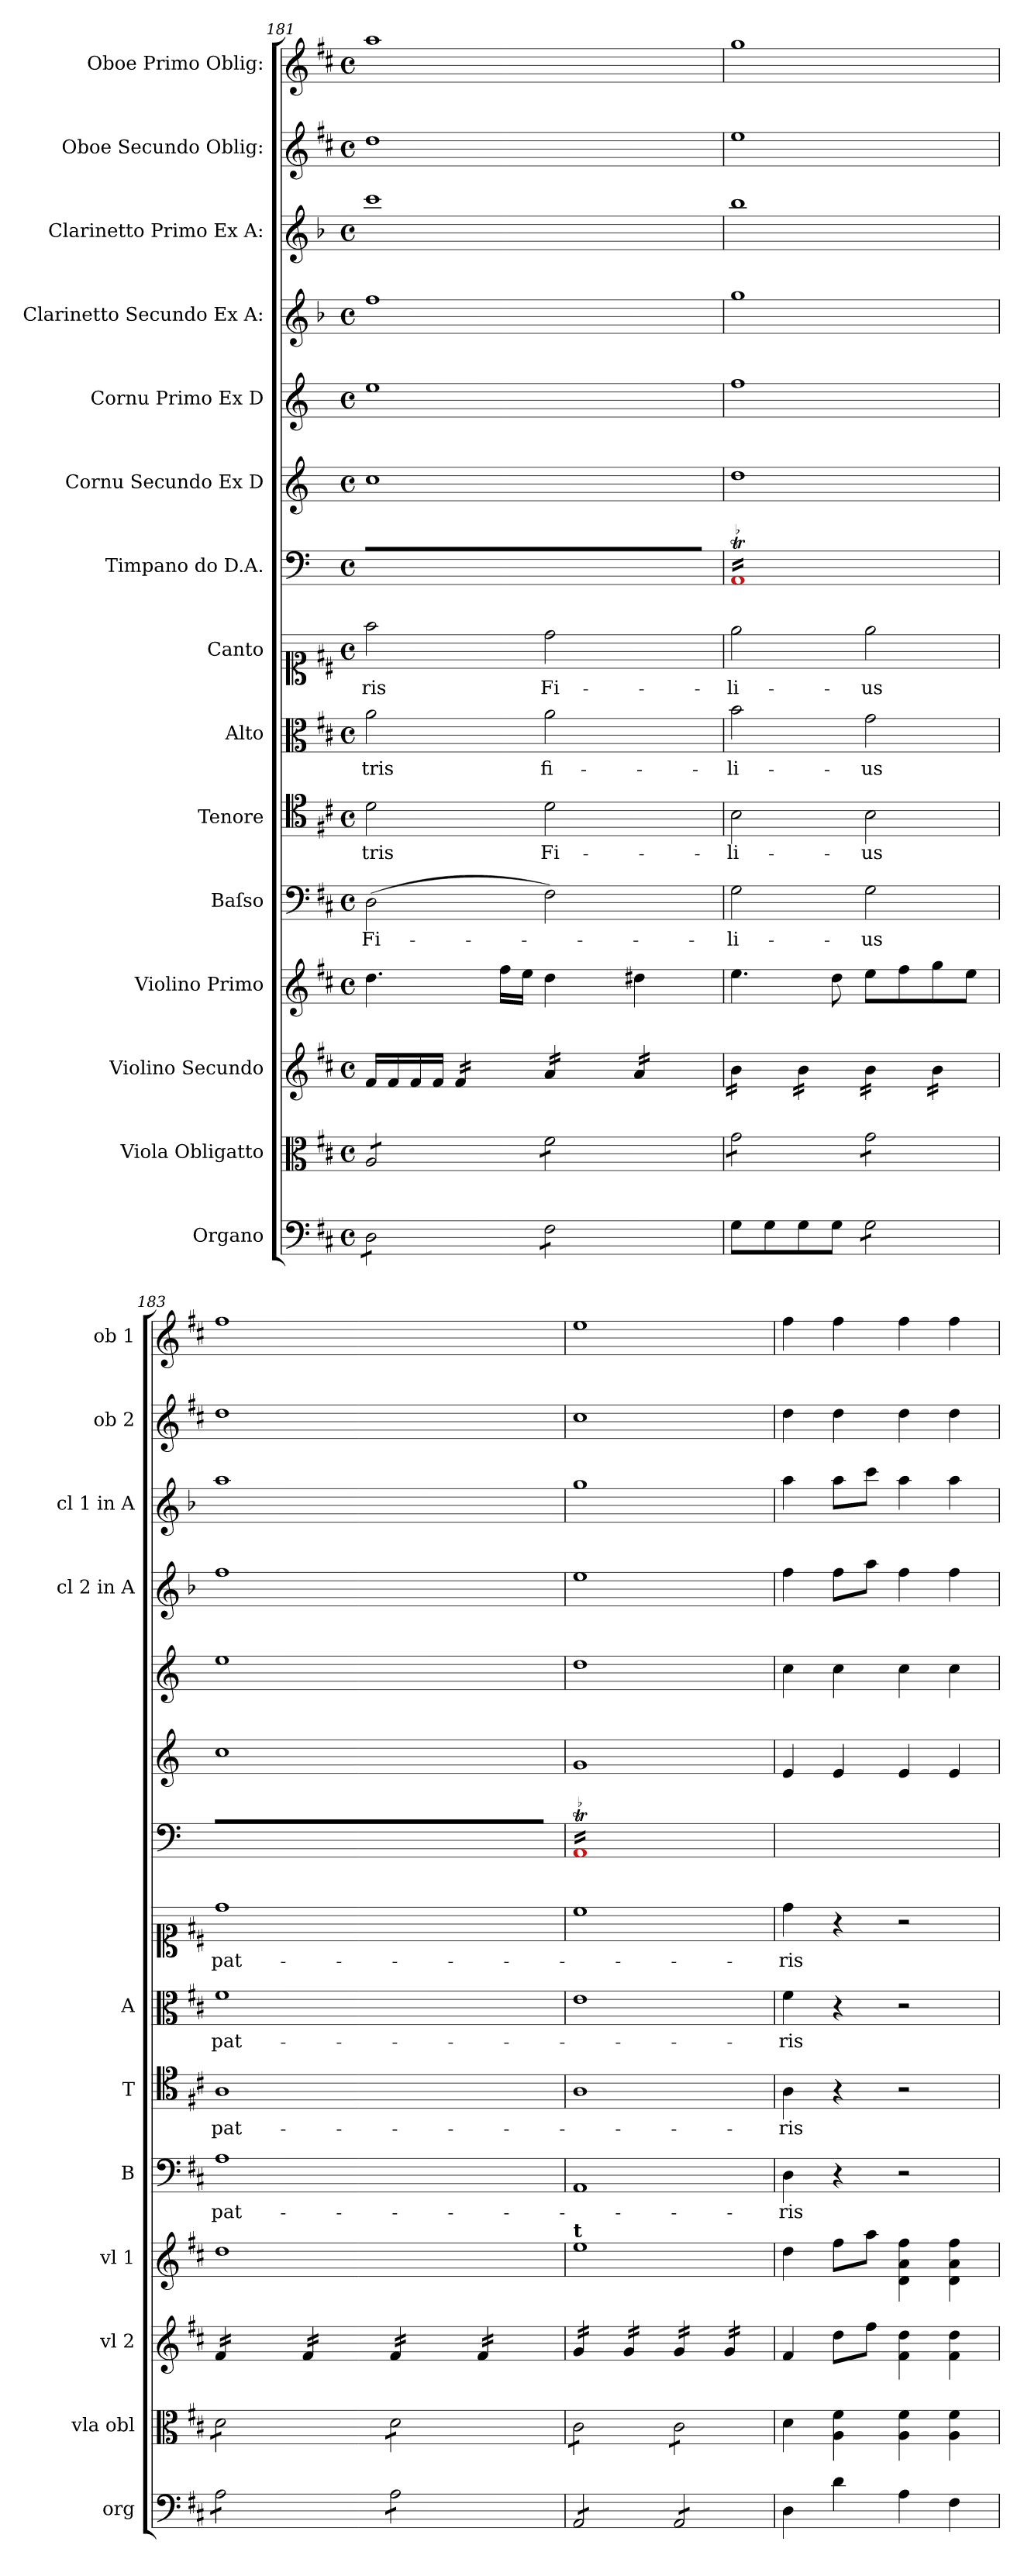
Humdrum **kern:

**kern	**kern	**kern	**kern	**kern	**text	**kern	**text	**kern	**text	**kern	**text	**kern	**kern	**kern	**kern	**kern	**kern	**kern
*part15	*part14	*part13	*part12	*part11	*part11	*part10	*part10	*part9	*part9	*part8	*part8	*part7	*part6	*part5	*part4	*part3	*part2	*part1
*staff15	*staff14	*staff13	*staff12	*staff11	*staff11	*staff10	*staff10	*staff9	*staff9	*staff8	*staff8	*staff7	*staff6	*staff5	*staff4	*staff3	*staff2	*staff1
*I"Organo	*I"Viola Obligatto	*I"Violino Secundo	*I"Violino Primo	*I"Baſso	*	*I"Tenore	*	*I"Alto	*	*I"Canto	*	*I"Timpano do D.A.	*I"Cornu Secundo Ex D	*I"Cornu Primo Ex D	*I"Clarinetto Secundo Ex A:	*I"Clarinetto Primo Ex A:	*I"Oboe Secundo Oblig:	*I"Oboe Primo Oblig:
*I'org	*I'vla obl	*I'vl 2	*I'vl 1	*I'B	*	*I'T	*	*I'A	*	*	*	*	*	*	*I'cl 2 in A	*I'cl 1 in A	*I'ob 2	*I'ob 1
*clefF4	*clefC3	*clefG2	*clefG2	*clefF4	*	*clefC4	*	*clefC3	*	*clefC1	*	*clefF4	*clefG2	*clefG2	*clefG2	*clefG2	*clefG2	*clefG2
*	*	*	*	*	*	*	*	*	*	*	*	*	*ITrd6c10	*ITrd6c10	*ITrd2c3	*ITrd2c3	*	*
*k[f#c#]	*k[f#c#]	*k[f#c#]	*k[f#c#]	*k[f#c#]	*	*k[f#c#]	*	*k[f#c#]	*	*k[f#c#]	*	*k[]	*k[f#c#]	*k[f#c#]	*k[f#c#]	*k[f#c#]	*k[f#c#]	*k[f#c#]
*D:	*D:	*D:	*D:	*D:	*	*D:	*	*D:	*	*D:	*	*	*D:	*D:	*D:	*D:	*D:	*D:
*M4/4	*M4/4	*M4/4	*M4/4	*M4/4	*	*M4/4	*	*M4/4	*	*M4/4	*	*M4/4	*M4/4	*M4/4	*M4/4	*M4/4	*M4/4	*M4/4
*met(c)	*met(c)	*met(c)	*met(c)	*met(c)	*	*met(c)	*	*met(c)	*	*met(c)	*	*met(c)	*met(c)	*met(c)	*met(c)	*met(c)	*met(c)	*met(c)
=181	=181	=181	=181	=181	=181	=181	=181	=181	=181	=181	=181	=181	=181	=181	=181	=181	=181	=181
*tremolo	*	*	*	*	*	*	*	*	*	*	*	*	*	*	*	*	*	*
*	*tremolo	*	*	*	*	*	*	*	*	*	*	*	*	*	*	*	*	*
*	*	*	*	*	*	*	*	*	*	*	*	*tremolo	*	*	*	*	*	*
8D\L	8A/L	16f#/LL	4.dd\	(2D\	Fi-	2d\	-tris	2a\	-tris	2ff#\	-ris	16Rt\LL	1d	1f#	1dd	1aa	1dd	1aa
.	.	16f#/	.	.	.	.	.	.	.	.	.	16Rt\	.	.	.	.	.	.
8D\	8A/	16f#/	.	.	.	.	.	.	.	.	.	16Rt\	.	.	.	.	.	.
.	.	16f#/JJ	.	.	.	.	.	.	.	.	.	16Rt\	.	.	.	.	.	.
*	*	*tremolo	*	*	*	*	*	*	*	*	*	*	*	*	*	*	*	*
8D\	8A/	16f#/LL	.	.	.	.	.	.	.	.	.	16Rt\	.	.	.	.	.	.
.	.	16f#/	.	.	.	.	.	.	.	.	.	16Rt\	.	.	.	.	.	.
8D\J	8A/J	16f#/	16ff#\LL	.	.	.	.	.	.	.	.	16Rt\	.	.	.	.	.	.
.	.	16f#/JJ	16ee\JJ	.	.	.	.	.	.	.	.	16Rt\	.	.	.	.	.	.
8F#\L	8f#\L	16a/LL	4dd\	2F#\)	.	2d\	Fi-	2a\	fi-	2dd\	Fi-	16Rt\	.	.	.	.	.	.
.	.	16a/	.	.	.	.	.	.	.	.	.	16Rt\	.	.	.	.	.	.
8F#\	8f#\	16a/	.	.	.	.	.	.	.	.	.	16Rt\	.	.	.	.	.	.
.	.	16a/JJ	.	.	.	.	.	.	.	.	.	16Rt\	.	.	.	.	.	.
8F#\	8f#\	16a/LL	4dd#X\	.	.	.	.	.	.	.	.	16Rt\	.	.	.	.	.	.
.	.	16a/	.	.	.	.	.	.	.	.	.	16Rt\	.	.	.	.	.	.
8F#\J	8f#\J	16a/	.	.	.	.	.	.	.	.	.	16Rt\	.	.	.	.	.	.
*Xtremolo	*	*	*	*	*	*	*	*	*	*	*	*	*	*	*	*	*	*
.	.	16a/JJ	.	.	.	.	.	.	.	.	.	16Rt\JJ	.	.	.	.	.	.
=182	=182	=182	=182	=182	=182	=182	=182	=182	=182	=182	=182	=182	=182	=182	=182	=182	=182	=182
8G\L	8g\L	16b\LL	4.ee\	2G\	-li-	2B\	-li-	2b\	-li-	2ee\	-li-	16Rft/LL	1e	1g	1ee	1gg	1ee	1gg
.	.	16b\	.	.	.	.	.	.	.	.	.	16Rft/	.	.	.	.	.	.
8G\	8g\	16b\	.	.	.	.	.	.	.	.	.	16Rft/	.	.	.	.	.	.
.	.	16b\JJ	.	.	.	.	.	.	.	.	.	16Rft/	.	.	.	.	.	.
8G\	8g\	16b\LL	.	.	.	.	.	.	.	.	.	16Rft/	.	.	.	.	.	.
.	.	16b\	.	.	.	.	.	.	.	.	.	16Rft/	.	.	.	.	.	.
8G\J	8g\J	16b\	8dd\	.	.	.	.	.	.	.	.	16Rft/	.	.	.	.	.	.
.	.	16b\JJ	.	.	.	.	.	.	.	.	.	16Rft/	.	.	.	.	.	.
*tremolo	*	*	*	*	*	*	*	*	*	*	*	*	*	*	*	*	*	*
8G\L	8g\L	16b\LL	8ee\L	2G\	-us	2B\	-us	2g\	-us	2ee\	-us	16Rft/	.	.	.	.	.	.
.	.	16b\	.	.	.	.	.	.	.	.	.	16Rft/	.	.	.	.	.	.
8G\	8g\	16b\	8ff#\	.	.	.	.	.	.	.	.	16Rft/	.	.	.	.	.	.
.	.	16b\JJ	.	.	.	.	.	.	.	.	.	16Rft/	.	.	.	.	.	.
8G\	8g\	16b\LL	8gg\	.	.	.	.	.	.	.	.	16Rft/	.	.	.	.	.	.
.	.	16b\	.	.	.	.	.	.	.	.	.	16Rft/	.	.	.	.	.	.
8G\J	8g\J	16b\	8ee\J	.	.	.	.	.	.	.	.	16Rft/	.	.	.	.	.	.
.	.	16b\JJ	.	.	.	.	.	.	.	.	.	16Rft/JJ	.	.	.	.	.	.
=183	=183	=183	=183	=183	=183	=183	=183	=183	=183	=183	=183	=183	=183	=183	=183	=183	=183	=183
8A\L	8d\L	16f#/LL	1dd	1A	pat-	1A	pat-	1f#	pat-	1dd	pat-	16Rt\LL	1d	1f#	1dd	1ff#	1dd	1ff#
.	.	16f#/	.	.	.	.	.	.	.	.	.	16Rt\	.	.	.	.	.	.
8A\	8d\	16f#/	.	.	.	.	.	.	.	.	.	16Rt\	.	.	.	.	.	.
.	.	16f#/JJ	.	.	.	.	.	.	.	.	.	16Rt\	.	.	.	.	.	.
8A\	8d\	16f#/LL	.	.	.	.	.	.	.	.	.	16Rt\	.	.	.	.	.	.
.	.	16f#/	.	.	.	.	.	.	.	.	.	16Rt\	.	.	.	.	.	.
8A\J	8d\J	16f#/	.	.	.	.	.	.	.	.	.	16Rt\	.	.	.	.	.	.
.	.	16f#/JJ	.	.	.	.	.	.	.	.	.	16Rt\	.	.	.	.	.	.
8A\L	8d\L	16f#/LL	.	.	.	.	.	.	.	.	.	16Rt\	.	.	.	.	.	.
.	.	16f#/	.	.	.	.	.	.	.	.	.	16Rt\	.	.	.	.	.	.
8A\	8d\	16f#/	.	.	.	.	.	.	.	.	.	16Rt\	.	.	.	.	.	.
.	.	16f#/JJ	.	.	.	.	.	.	.	.	.	16Rt\	.	.	.	.	.	.
8A\	8d\	16f#/LL	.	.	.	.	.	.	.	.	.	16Rt\	.	.	.	.	.	.
.	.	16f#/	.	.	.	.	.	.	.	.	.	16Rt\	.	.	.	.	.	.
8A\J	8d\J	16f#/	.	.	.	.	.	.	.	.	.	16Rt\	.	.	.	.	.	.
.	.	16f#/JJ	.	.	.	.	.	.	.	.	.	16Rt\JJ	.	.	.	.	.	.
=184	=184	=184	=184	=184	=184	=184	=184	=184	=184	=184	=184	=184	=184	=184	=184	=184	=184	=184
!	!	!	!LO:TX:a:B:t=t	!	!	!	!	!	!	!	!	!	!	!	!	!	!	!
8AA/L	8c#\L	16g/LL	1ee	1AA	.	1A	.	1e	.	1cc#	.	16Rft/LL	1A	1e	1cc#	1ee	1cc#	1ee
.	.	16g/	.	.	.	.	.	.	.	.	.	16Rft/	.	.	.	.	.	.
8AA/	8c#\	16g/	.	.	.	.	.	.	.	.	.	16Rft/	.	.	.	.	.	.
.	.	16g/JJ	.	.	.	.	.	.	.	.	.	16Rft/	.	.	.	.	.	.
8AA/	8c#\	16g/LL	.	.	.	.	.	.	.	.	.	16Rft/	.	.	.	.	.	.
.	.	16g/	.	.	.	.	.	.	.	.	.	16Rft/	.	.	.	.	.	.
8AA/J	8c#\J	16g/	.	.	.	.	.	.	.	.	.	16Rft/	.	.	.	.	.	.
.	.	16g/JJ	.	.	.	.	.	.	.	.	.	16Rft/	.	.	.	.	.	.
8AA/L	8c#\L	16g/LL	.	.	.	.	.	.	.	.	.	16Rft/	.	.	.	.	.	.
.	.	16g/	.	.	.	.	.	.	.	.	.	16Rft/	.	.	.	.	.	.
8AA/	8c#\	16g/	.	.	.	.	.	.	.	.	.	16Rft/	.	.	.	.	.	.
.	.	16g/JJ	.	.	.	.	.	.	.	.	.	16Rft/	.	.	.	.	.	.
8AA/	8c#\	16g/LL	.	.	.	.	.	.	.	.	.	16Rft/	.	.	.	.	.	.
.	.	16g/	.	.	.	.	.	.	.	.	.	16Rft/	.	.	.	.	.	.
8AA/J	8c#\J	16g/	.	.	.	.	.	.	.	.	.	16Rft/	.	.	.	.	.	.
*	*Xtremolo	*	*	*	*	*	*	*	*	*	*	*	*	*	*	*	*	*
*Xtremolo	*	*	*	*	*	*	*	*	*	*	*	*	*	*	*	*	*	*
.	.	16g/JJ	.	.	.	.	.	.	.	.	.	16Rft/JJ	.	.	.	.	.	.
*	*	*	*	*	*	*	*	*	*	*	*	*Xtremolo	*	*	*	*	*	*
*	*	*Xtremolo	*	*	*	*	*	*	*	*	*	*	*	*	*	*	*	*
=185	=185	=185	=185	=185	=185	=185	=185	=185	=185	=185	=185	=185	=185	=185	=185	=185	=185	=185
4D\	4d\	4f#/	4dd\	4D\	-ris	4A\	-ris	4f#\	-ris	4dd\	-ris	4R\	4F#/	4d\	4dd\	4ff#\	4dd\	4ff#\
4d\	4A\ 4f#\	8dd\L	8ff#\L	4r	.	4r	.	4r	.	4r	.	4R\	4F#/	4d\	8dd\L	8ff#\L	4dd\	4ff#\
.	.	8ff#\J	8aa\J	.	.	.	.	.	.	.	.	.	.	.	8ff#\J	8aa\J	.	.
4A\	4A\ 4f#\	4f#\ 4dd\	4d\ 4a\ 4ff#\	2r	.	2r	.	2r	.	2r	.	4R\	4F#/	4d\	4dd\	4ff#\	4dd\	4ff#\
4F#\	4A\ 4f#\	4f#\ 4dd\	4d\ 4a\ 4ff#\	.	.	.	.	.	.	.	.	4R\	4F#/	4d\	4dd\	4ff#\	4dd\	4ff#\
=	=	=	=	=	=	=	=	=	=	=	=	=	=	=	=	=	=	=
*-	*-	*-	*-	*-	*-	*-	*-	*-	*-	*-	*-	*-	*-	*-	*-	*-	*-	*-
